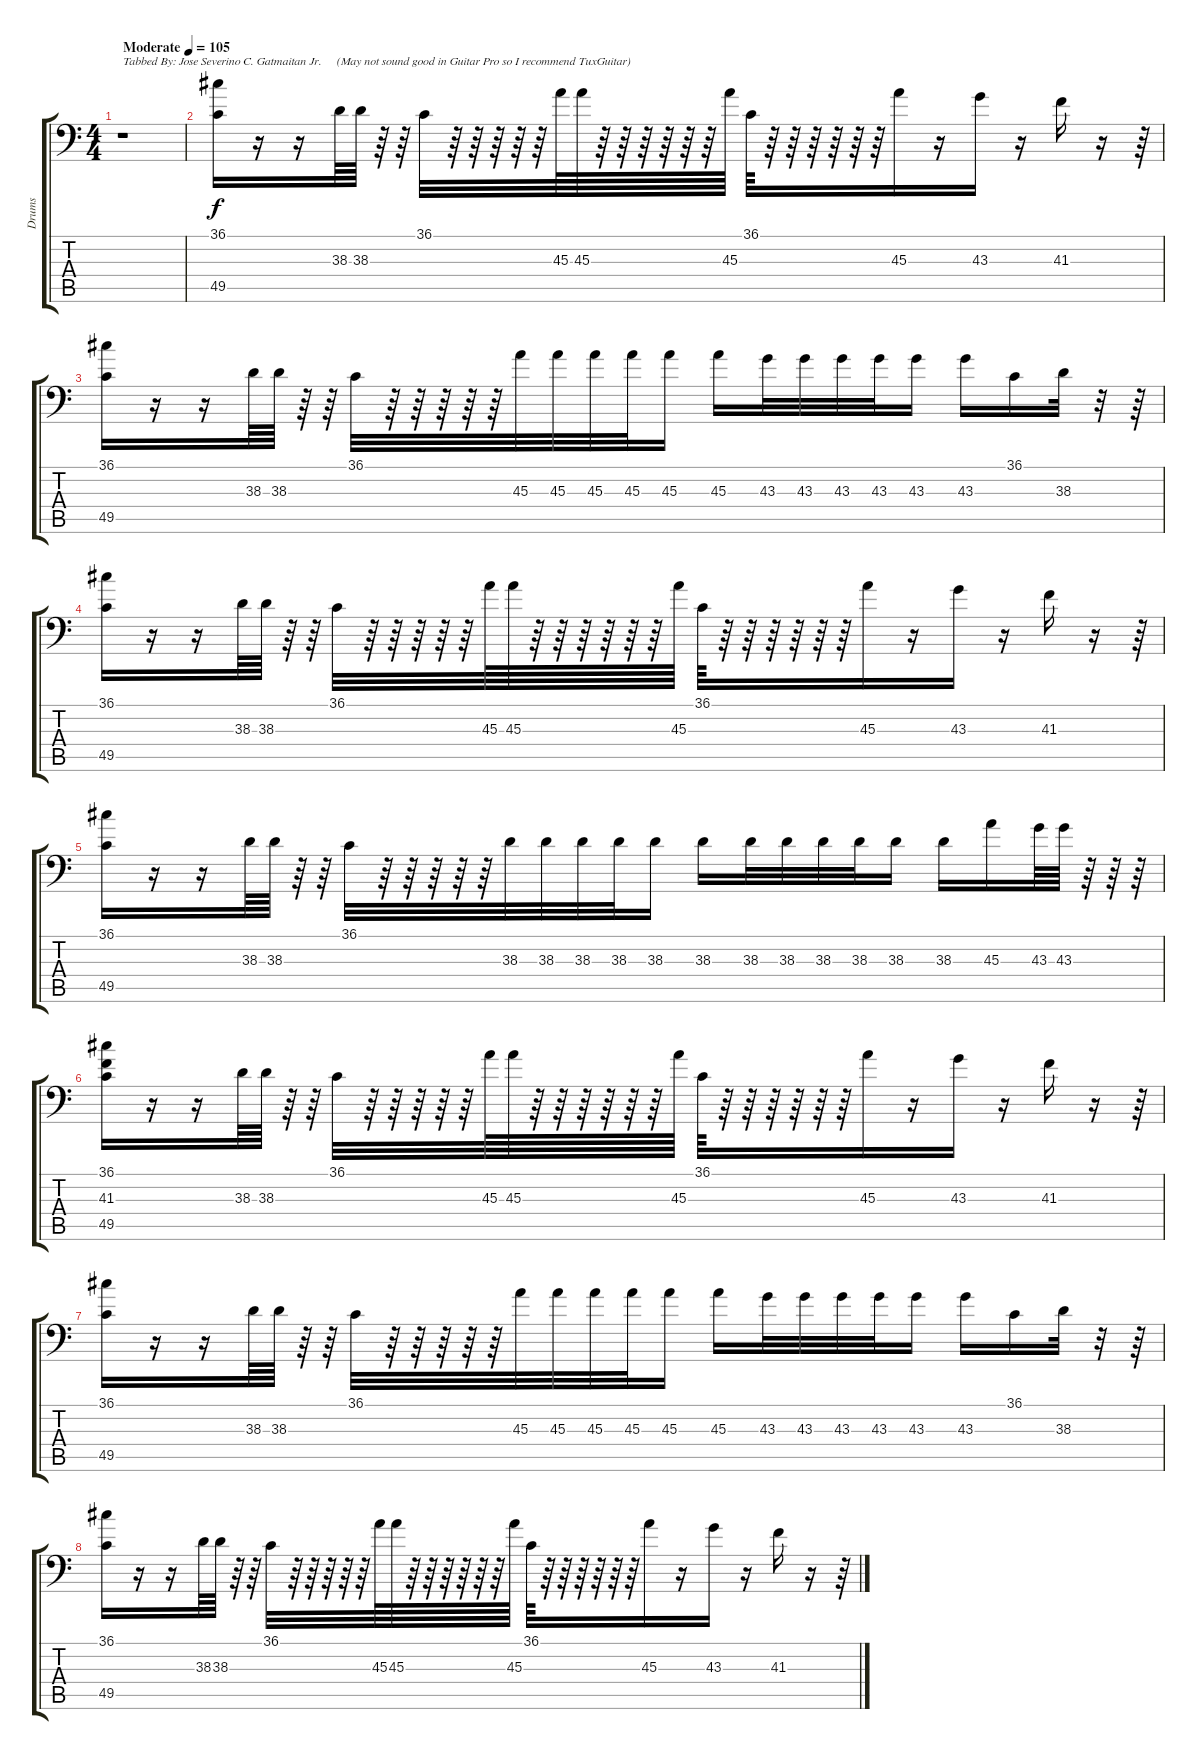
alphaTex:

\track ("Drums" "Drums") {instrument acousticgrandpiano}
\staff {score tabs}
\tuning (C-1 C-1 C-1 C-1 C-1 C-1) {hide}
\ts (4 4)
\tempo (105 "Moderate")
\clef f4
\ks c
r.1{txt "Tabbed By: Jose Severino C. Gatmaitan Jr.     (May not sound good in Guitar Pro so I recommend TuxGuitar)" dy f instrument acousticgrandpiano} |
(36.1 49.5).16 r.16 r.16 38.3.64 38.3.64 r.64 r.64 36.1.32 r.64 r.64 r.64 r.64 r.64 45.3.64 45.3.64 r.64 r.64 r.64 r.64 r.64 r.64 45.3.64 36.1.64 r.64 r.64 r.64 r.64 r.64 r.64 45.3.16 r.16 43.3.16 r.16 41.3.16 r.16 r.64 |
(36.1 49.5).16 r.16 r.16 38.3.64 38.3.64 r.64 r.64 36.1.32 r.64 r.64 r.64 r.64 r.64 45.3.32 45.3.32 45.3.32 45.3.32 45.3.16 45.3.16 43.3.32 43.3.32 43.3.32 43.3.32 43.3.16 43.3.16 36.1.16 38.3.32 r.32 r.64 |
(36.1 49.5).16 r.16 r.16 38.3.64 38.3.64 r.64 r.64 36.1.32 r.64 r.64 r.64 r.64 r.64 45.3.64 45.3.64 r.64 r.64 r.64 r.64 r.64 r.64 45.3.64 36.1.64 r.64 r.64 r.64 r.64 r.64 r.64 45.3.16 r.16 43.3.16 r.16 41.3.16 r.16 r.64 |
(36.1 49.5).16 r.16 r.16 38.3.64 38.3.64 r.64 r.64 36.1.32 r.64 r.64 r.64 r.64 r.64 38.3.32 38.3.32 38.3.32 38.3.32 38.3.16 38.3.16 38.3.32 38.3.32 38.3.32 38.3.32 38.3.16 38.3.16 45.3.16 43.3.64 43.3.64 r.64 r.64 r.64 |
(36.1 41.3 49.5).16 r.16 r.16 38.3.64 38.3.64 r.64 r.64 36.1.32 r.64 r.64 r.64 r.64 r.64 45.3.64 45.3.64 r.64 r.64 r.64 r.64 r.64 r.64 45.3.64 36.1.64 r.64 r.64 r.64 r.64 r.64 r.64 45.3.16 r.16 43.3.16 r.16 41.3.16 r.16 r.64 |
(36.1 49.5).16 r.16 r.16 38.3.64 38.3.64 r.64 r.64 36.1.32 r.64 r.64 r.64 r.64 r.64 45.3.32 45.3.32 45.3.32 45.3.32 45.3.16 45.3.16 43.3.32 43.3.32 43.3.32 43.3.32 43.3.16 43.3.16 36.1.16 38.3.32 r.32 r.64 |
(36.1 49.5).16 r.16 r.16 38.3.64 38.3.64 r.64 r.64 36.1.32 r.64 r.64 r.64 r.64 r.64 45.3.64 45.3.64 r.64 r.64 r.64 r.64 r.64 r.64 45.3.64 36.1.64 r.64 r.64 r.64 r.64 r.64 r.64 45.3.16 r.16 43.3.16 r.16 41.3.16 r.16 r.64
